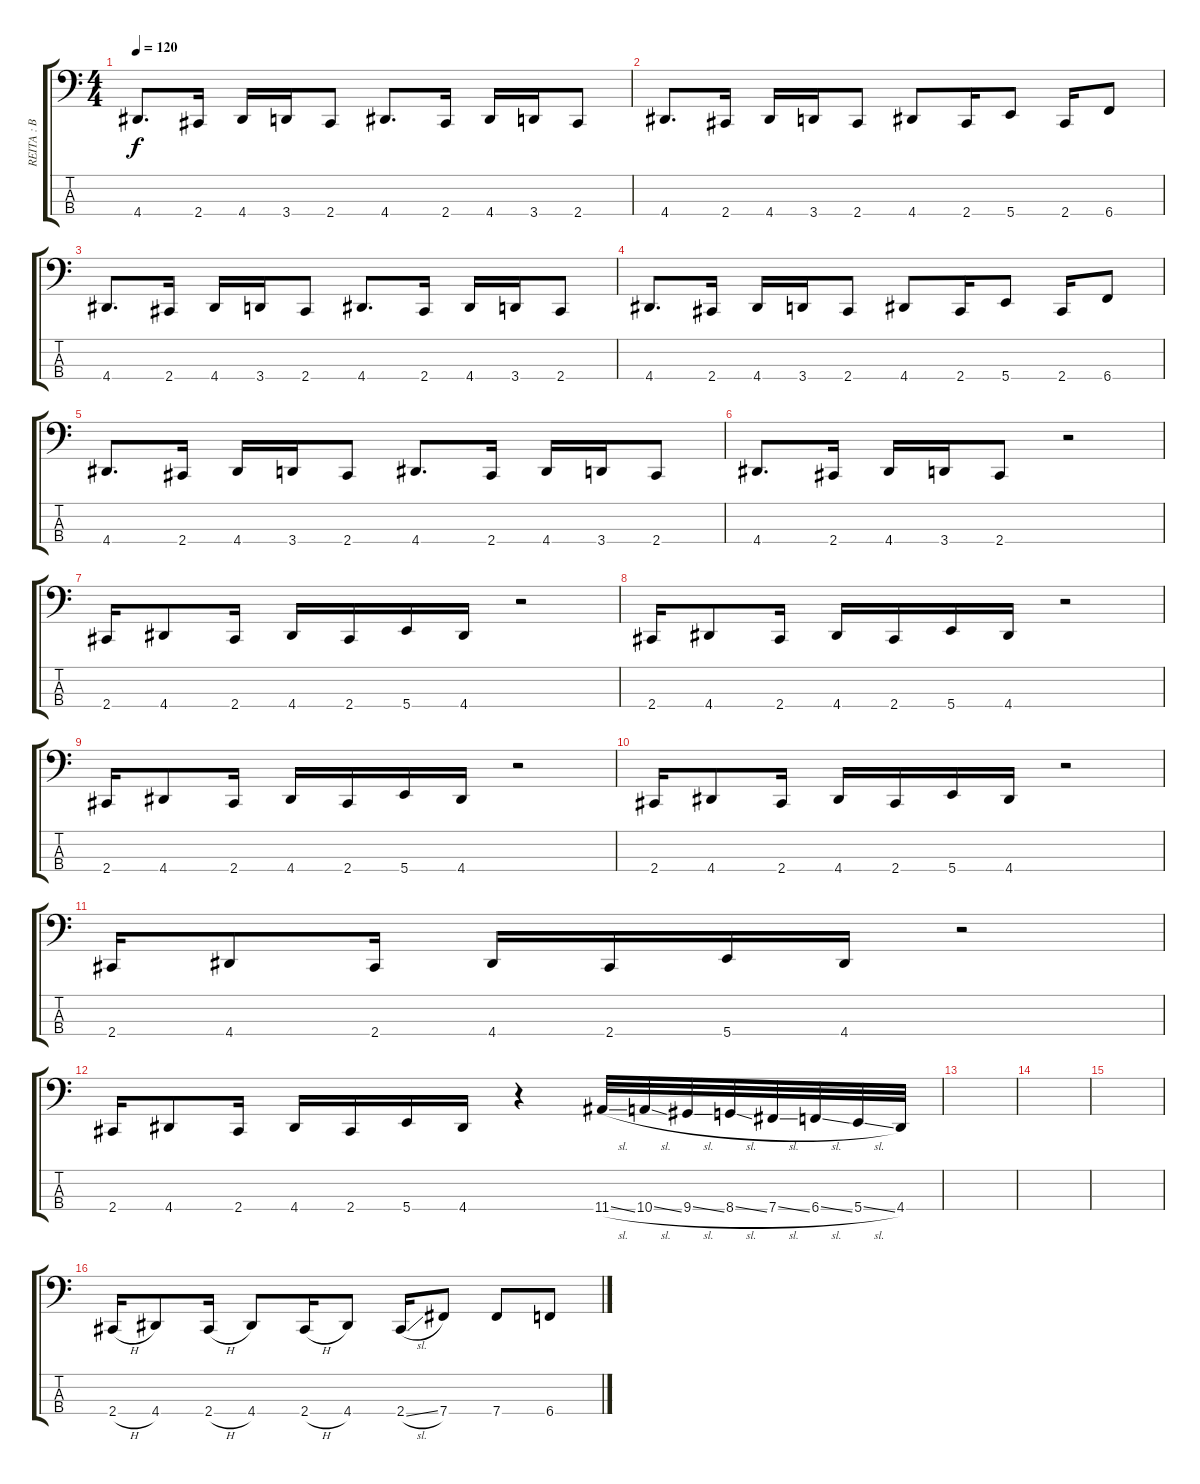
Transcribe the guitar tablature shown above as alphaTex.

\track ("REITA : B a s S" "REITA : B ") {instrument electricbasspick}
\staff {score tabs}
\tuning (E2 B1 Gb1 B0) {hide}
\ts (4 4)
\tempo 120
\clef f4
\ks c
4.4.8{d dy f} 2.4.16 4.4.16 3.4.16 2.4.8 4.4.8{d} 2.4.16 4.4.16 3.4.16 2.4.8 |
4.4.8{d} 2.4.16 4.4.16 3.4.16 2.4.8 4.4.8 2.4.16 5.4.8 2.4.16 6.4.8 |
4.4.8{d} 2.4.16 4.4.16 3.4.16 2.4.8 4.4.8{d} 2.4.16 4.4.16 3.4.16 2.4.8 |
4.4.8{d} 2.4.16 4.4.16 3.4.16 2.4.8 4.4.8 2.4.16 5.4.8 2.4.16 6.4.8 |
4.4.8{d} 2.4.16 4.4.16 3.4.16 2.4.8 4.4.8{d} 2.4.16 4.4.16 3.4.16 2.4.8 |
4.4.8{d} 2.4.16 4.4.16 3.4.16 2.4.8 r.2 |
2.4.16 4.4.8 2.4.16 4.4.16 2.4.16 5.4.16 4.4.16 r.2 |
2.4.16 4.4.8 2.4.16 4.4.16 2.4.16 5.4.16 4.4.16 r.2 |
2.4.16 4.4.8 2.4.16 4.4.16 2.4.16 5.4.16 4.4.16 r.2 |
2.4.16 4.4.8 2.4.16 4.4.16 2.4.16 5.4.16 4.4.16 r.2 |
2.4.16 4.4.8 2.4.16 4.4.16 2.4.16 5.4.16 4.4.16 r.2 |
2.4.16 4.4.8 2.4.16 4.4.16 2.4.16 5.4.16 4.4.16 r.4 11.4{sl}.32 10.4{sl}.32 9.4{sl}.32 8.4{sl}.32 7.4{sl}.32 6.4{sl}.32 5.4{sl}.32 4.4.32 |
|
|
|
2.4{h}.16 4.4.8 2.4{h}.16 4.4.8 2.4{h}.16 4.4.8 2.4{sl}.16 7.4.8 7.4.8 6.4.8
